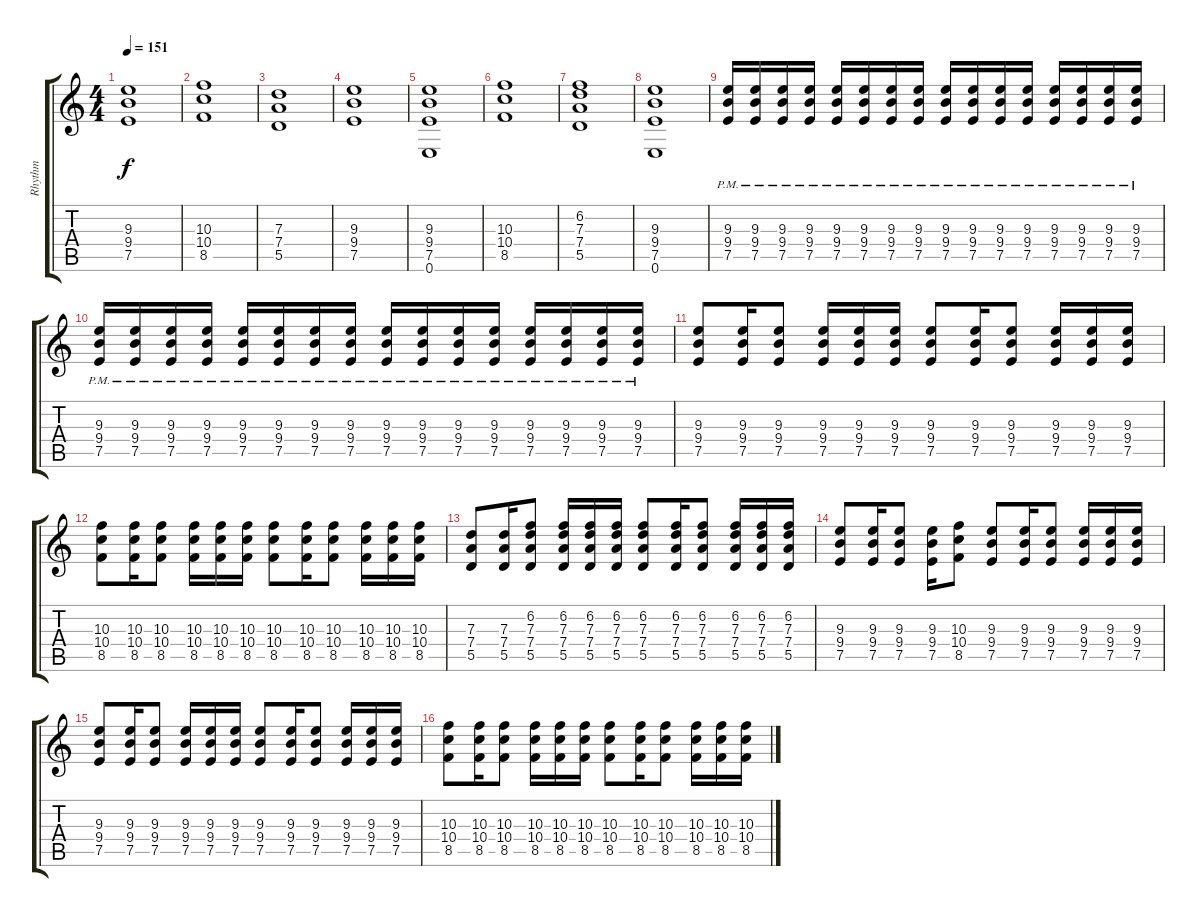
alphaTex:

\track ("Rhythm" "Rhythm") {instrument distortionguitar}
\staff {score tabs}
\tuning (E4 B3 G3 D3 A2 E2) {hide}
\ts (4 4)
\tempo 151
\clef g2
\ks c
(9.3 9.4 7.5).1{dy f} |
(10.3 10.4 8.5).1 |
(7.3 7.4 5.5).1 |
(9.3 9.4 7.5).1 |
(9.3 9.4 7.5 0.6).1 |
(10.3 10.4 8.5).1 |
(6.2 7.3 7.4 5.5).1 |
(9.3 9.4 7.5 0.6).1 |
(9.3{pm} 9.4{pm} 7.5{pm}).16 (9.3{pm} 9.4{pm} 7.5{pm}).16 (9.3{pm} 9.4{pm} 7.5{pm}).16 (9.3{pm} 9.4{pm} 7.5{pm}).16 (9.3{pm} 9.4{pm} 7.5{pm}).16 (9.3{pm} 9.4{pm} 7.5{pm}).16 (9.3{pm} 9.4{pm} 7.5{pm}).16 (9.3{pm} 9.4{pm} 7.5{pm}).16 (9.3{pm} 9.4{pm} 7.5{pm}).16 (9.3{pm} 9.4{pm} 7.5{pm}).16 (9.3{pm} 9.4{pm} 7.5{pm}).16 (9.3{pm} 9.4{pm} 7.5{pm}).16 (9.3{pm} 9.4{pm} 7.5{pm}).16 (9.3{pm} 9.4{pm} 7.5{pm}).16 (9.3{pm} 9.4{pm} 7.5{pm}).16 (9.3{pm} 9.4{pm} 7.5{pm}).16 |
(9.3{pm} 9.4{pm} 7.5{pm}).16 (9.3{pm} 9.4{pm} 7.5{pm}).16 (9.3{pm} 9.4{pm} 7.5{pm}).16 (9.3{pm} 9.4{pm} 7.5{pm}).16 (9.3{pm} 9.4{pm} 7.5{pm}).16 (9.3{pm} 9.4{pm} 7.5{pm}).16 (9.3{pm} 9.4{pm} 7.5{pm}).16 (9.3{pm} 9.4{pm} 7.5{pm}).16 (9.3{pm} 9.4{pm} 7.5{pm}).16 (9.3{pm} 9.4{pm} 7.5{pm}).16 (9.3{pm} 9.4{pm} 7.5{pm}).16 (9.3{pm} 9.4{pm} 7.5{pm}).16 (9.3{pm} 9.4{pm} 7.5{pm}).16 (9.3{pm} 9.4{pm} 7.5{pm}).16 (9.3{pm} 9.4{pm} 7.5{pm}).16 (9.3{pm} 9.4{pm} 7.5{pm}).16 |
(9.3 9.4 7.5).8 (9.3 9.4 7.5).16 (9.3 9.4 7.5).8 (9.3 9.4 7.5).16 (9.3 9.4 7.5).16 (9.3 9.4 7.5).16 (9.3 9.4 7.5).8 (9.3 9.4 7.5).16 (9.3 9.4 7.5).8 (9.3 9.4 7.5).16 (9.3 9.4 7.5).16 (9.3 9.4 7.5).16 |
(10.3 10.4 8.5).8 (10.3 10.4 8.5).16 (10.3 10.4 8.5).8 (10.3 10.4 8.5).16 (10.3 10.4 8.5).16 (10.3 10.4 8.5).16 (10.3 10.4 8.5).8 (10.3 10.4 8.5).16 (10.3 10.4 8.5).8 (10.3 10.4 8.5).16 (10.3 10.4 8.5).16 (10.3 10.4 8.5).16 |
(7.3 7.4 5.5).8 (7.3 7.4 5.5).16 (6.2 7.3 7.4 5.5).8 (6.2 7.3 7.4 5.5).16 (6.2 7.3 7.4 5.5).16 (6.2 7.3 7.4 5.5).16 (6.2 7.3 7.4 5.5).8 (6.2 7.3 7.4 5.5).16 (6.2 7.3 7.4 5.5).8 (6.2 7.3 7.4 5.5).16 (6.2 7.3 7.4 5.5).16 (6.2 7.3 7.4 5.5).16 |
(9.3 9.4 7.5).8 (9.3 9.4 7.5).16 (9.3 9.4 7.5).8 (9.3 9.4 7.5).16 (10.3 10.4 8.5).8 (9.3 9.4 7.5).8 (9.3 9.4 7.5).16 (9.3 9.4 7.5).8 (9.3 9.4 7.5).16 (9.3 9.4 7.5).16 (9.3 9.4 7.5).16 |
(9.3 9.4 7.5).8 (9.3 9.4 7.5).16 (9.3 9.4 7.5).8 (9.3 9.4 7.5).16 (9.3 9.4 7.5).16 (9.3 9.4 7.5).16 (9.3 9.4 7.5).8 (9.3 9.4 7.5).16 (9.3 9.4 7.5).8 (9.3 9.4 7.5).16 (9.3 9.4 7.5).16 (9.3 9.4 7.5).16 |
(10.3 10.4 8.5).8 (10.3 10.4 8.5).16 (10.3 10.4 8.5).8 (10.3 10.4 8.5).16 (10.3 10.4 8.5).16 (10.3 10.4 8.5).16 (10.3 10.4 8.5).8 (10.3 10.4 8.5).16 (10.3 10.4 8.5).8 (10.3 10.4 8.5).16 (10.3 10.4 8.5).16 (10.3 10.4 8.5).16
